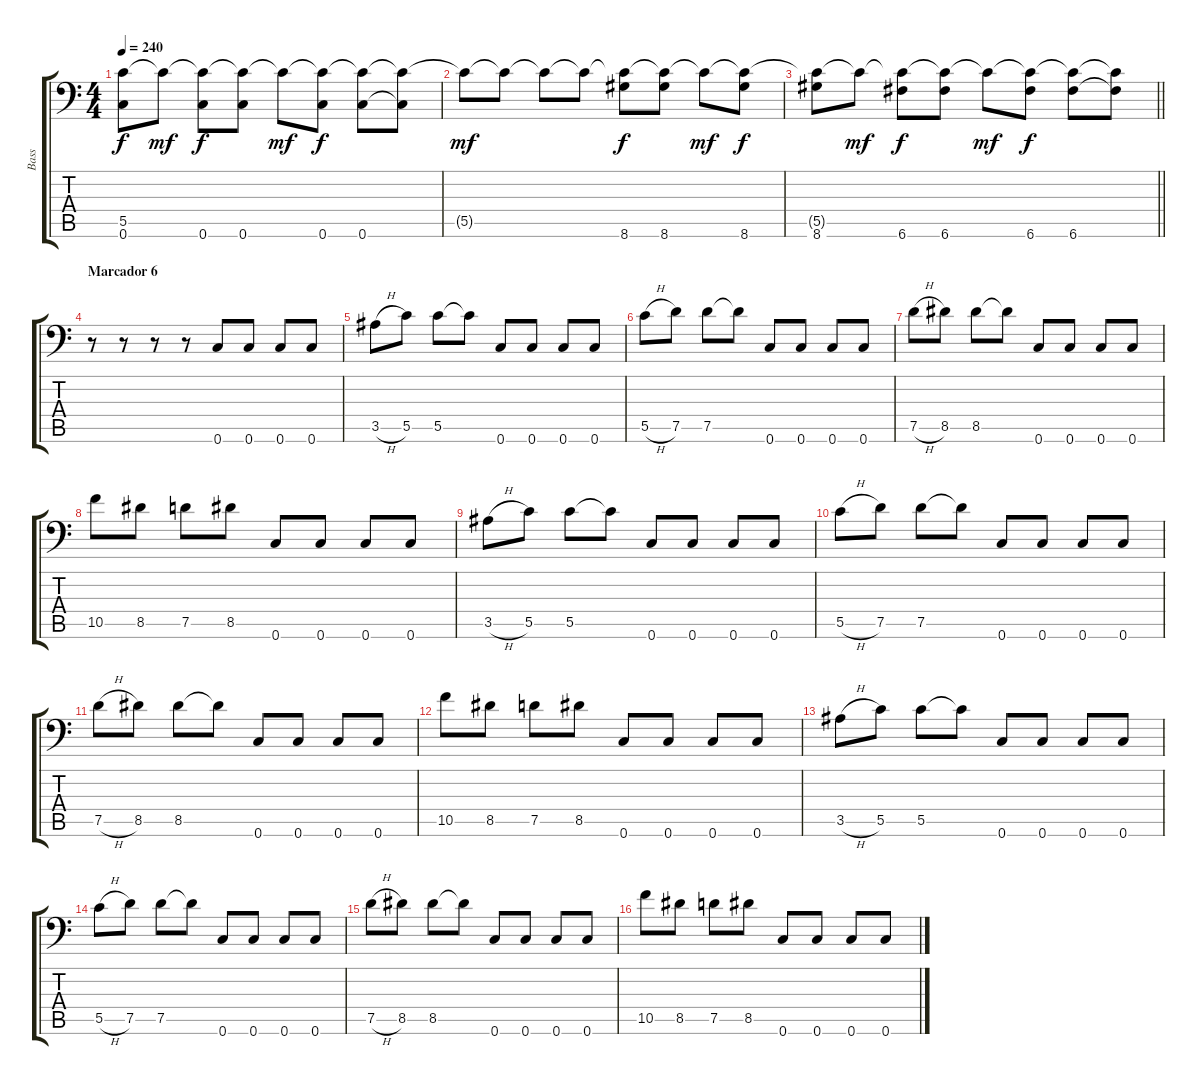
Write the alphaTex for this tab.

\track ("Bass" "Bass") {instrument electricbassfinger}
\staff {score tabs}
\tuning (D4 A3 F3 C3 G2 C2) {hide}
\ts (4 4)
\tempo 240
\clef f4
\ks c
(5.5{t} 0.6).8{dy f} 5.5{t}.8{dy mf} (5.5{t} 0.6).8{dy f} (5.5{t} 0.6).8 5.5{t}.8{dy mf} (5.5{t} 0.6).8{dy f} (5.5{t} 0.6).8 (5.5{t} 0.6{t}).8 |
5.5{t}.8{dy mf} 5.5{t}.8 5.5{t}.8 5.5{t}.8 (5.5{t} 8.6).8{dy f} (5.5{t} 8.6).8 5.5{t}.8{dy mf} (5.5{t} 8.6).8{dy f} |
\barLineRight lightlight
(5.5{t} 8.6).8 5.5{t}.8{dy mf} (5.5{t} 6.6).8{dy f} (5.5{t} 6.6).8 5.5{t}.8{dy mf} (5.5{t} 6.6).8{dy f} (5.5{t} 6.6).8 (5.5{t} 6.6{t}).8 |
\section ("" "Marcador 6")
r.8 r.8 r.8 r.8 0.6.8 0.6.8 0.6.8 0.6.8 |
3.5{h}.8 5.5.8 5.5.8 5.5{t}.8 0.6.8 0.6.8 0.6.8 0.6.8 |
5.5{h}.8 7.5.8 7.5.8 7.5{t}.8 0.6.8 0.6.8 0.6.8 0.6.8 |
7.5{h}.8 8.5.8 8.5.8 8.5{t}.8 0.6.8 0.6.8 0.6.8 0.6.8 |
10.5.8 8.5.8 7.5.8 8.5.8 0.6.8 0.6.8 0.6.8 0.6.8 |
3.5{h}.8 5.5.8 5.5.8 5.5{t}.8 0.6.8 0.6.8 0.6.8 0.6.8 |
5.5{h}.8 7.5.8 7.5.8 7.5{t}.8 0.6.8 0.6.8 0.6.8 0.6.8 |
7.5{h}.8 8.5.8 8.5.8 8.5{t}.8 0.6.8 0.6.8 0.6.8 0.6.8 |
10.5.8 8.5.8 7.5.8 8.5.8 0.6.8 0.6.8 0.6.8 0.6.8 |
3.5{h}.8 5.5.8 5.5.8 5.5{t}.8 0.6.8 0.6.8 0.6.8 0.6.8 |
5.5{h}.8 7.5.8 7.5.8 7.5{t}.8 0.6.8 0.6.8 0.6.8 0.6.8 |
7.5{h}.8 8.5.8 8.5.8 8.5{t}.8 0.6.8 0.6.8 0.6.8 0.6.8 |
10.5.8 8.5.8 7.5.8 8.5.8 0.6.8 0.6.8 0.6.8 0.6.8
